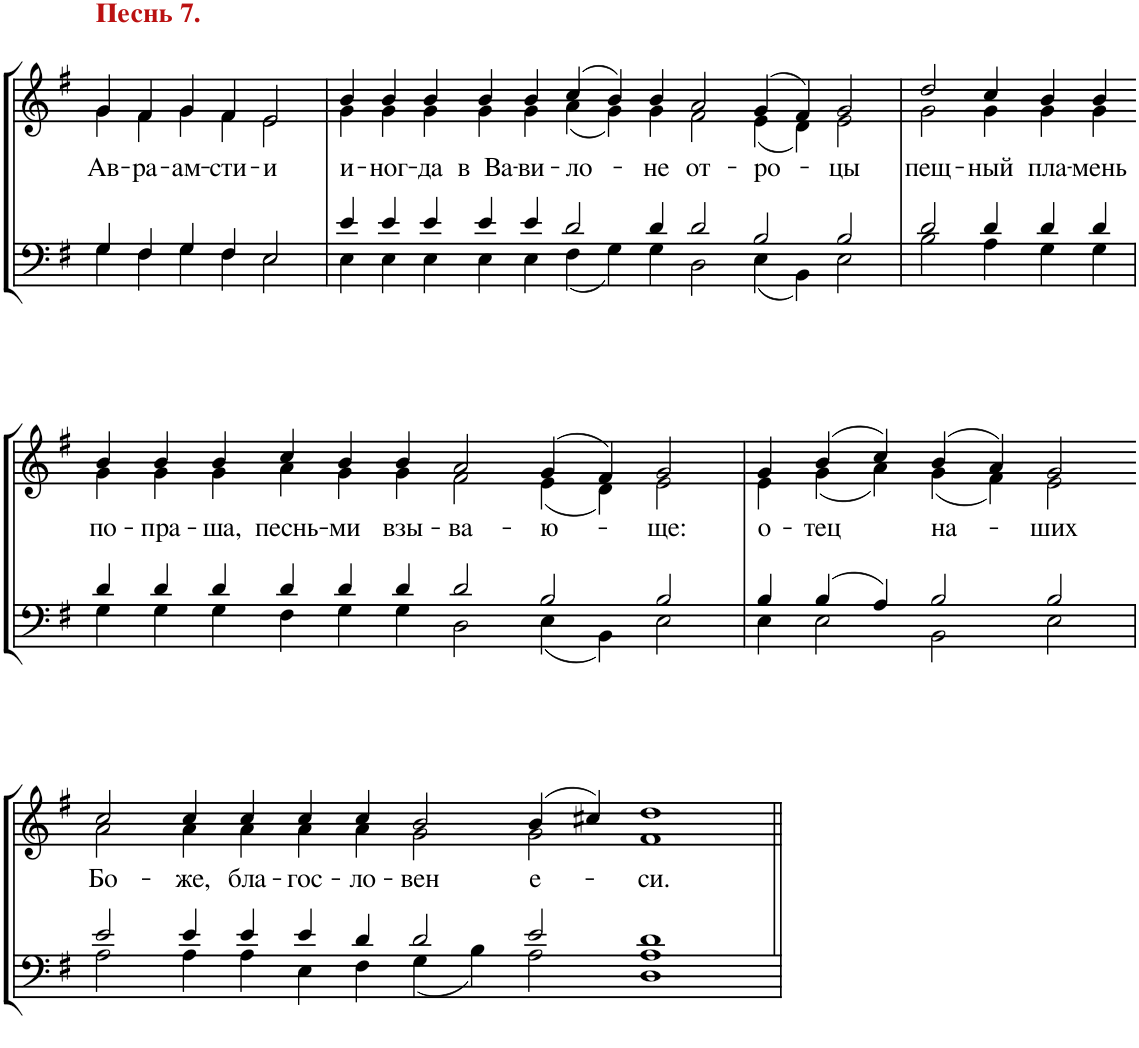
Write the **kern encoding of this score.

**kern	**kern	**text
*part1	*part1	*part1
*staff2	*staff1	*staff1
*I"Piano	*	*
*I'Pno.	*	*
!!LO:PB:g=z
*clefF4	*clefG2	*
*k[f#]	*k[f#]	*
*M63/4	*M63/4	*
=26	=26	=26
*^	*^	*
!	!	!LO:TX:a:B:color=#BB1111:t=Песнь 7.	!	!
!	!	!	!	!LO:LY:b
4G/	4G\	4g/	4g\	Ав-
!	!	!	!	!LO:LY:b
4F#/	4F#\	4f#/	4f#\	-ра-
!	!	!	!	!LO:LY:b
4G/	4G\	4g/	4g\	-ам-
!	!	!	!	!LO:LY:b
4F#/	4F#\	4f#/	4f#\	-сти-
!	!	!	!	!LO:LY:b
2E/	2E\	2e/	2e\	-и
=27	=27	=27	=27	=27
!	!	!	!	!LO:LY:b
4e/	4E\	4b/	4g\	и-
!	!	!	!	!LO:LY:b
4e/	4E\	4b/	4g\	-ног-
!	!	!	!	!LO:LY:b
4e/	4E\	4b/	4g\	-да
!	!	!	!	!LO:LY:b
4e/	4E\	4b/	4g\	в Ва-
!	!	!	!	!LO:LY:b
4e/	4E\	4b/	4g\	-ви-
!	!	!	!	!LO:LY:b
2d/	4F#\	(4cc/	(4a\	-ло-
.	4G\	4b/)	4g\)	.
!	!	!	!	!LO:LY:b
4d/	4G\	4b/	4g\	-не
!	!	!	!	!LO:LY:b
2d/	2D\	2a/	2f#\	от-
!	!	!	!	!LO:LY:b
2B/	4E\	(4g/	(4e\	-ро-
.	4BB\	4f#/)	4d\)	.
!	!	!	!	!LO:LY:b
2B/	2E\	2g/	2e\	-цы
=28	=28	=28	=28	=28
!	!	!	!	!LO:LY:b
2d/	2B\	2dd/	2g\	пещ-
!	!	!	!	!LO:LY:b
4d/	4A\	4cc/	4g\	-ный
!	!	!	!	!LO:LY:b
4d/	4G\	4b/	4g\	пла-
!	!	!	!	!LO:LY:b
4d/	4G\	4b/	4g\	-мень
!!LO:LB:g=z	!!
=29-	=29-	=29-	=29-	=29-
!	!	!	!	!LO:LY:b
4d/	4G\	4b/	4g\	по-
!	!	!	!	!LO:LY:b
4d/	4G\	4b/	4g\	-пра-
!	!	!	!	!LO:LY:b
4d/	4G\	4b/	4g\	-ша,
!	!	!	!	!LO:LY:b
4d/	4F#\	4cc/	4a\	песнь-
!	!	!	!	!LO:LY:b
4d/	4G\	4b/	4g\	-ми
!	!	!	!	!LO:LY:b
4d/	4G\	4b/	4g\	взы-
!	!	!	!	!LO:LY:b
2d/	2D\	2a/	2f#\	-ва-
!	!	!	!	!LO:LY:b
2B/	4E\	(4g/	(4e\	-ю-
.	4BB\	4f#/)	4d\)	.
!	!	!	!	!LO:LY:b
2B/	2E\	2g/	2e\	-ще:
=30	=30	=30	=30	=30
!	!	!	!	!LO:LY:b
4B/	4E\	4g/	4e\	о-
!	!	!	!	!LO:LY:b
4B/	2E\	(4b/	(4g\	-тец
4A/	.	4cc/)	4a\)	.
!	!	!	!	!LO:LY:b
2B/	2BB\	(4b/	(4g\	на-
.	.	4a/)	4f#\)	.
!	!	!	!	!LO:LY:b
2B/	2E\	2g/	2e\	-ших
!!LO:LB:g=z	!!
=31-	=31-	=31-	=31-	=31-
!	!	!	!	!LO:LY:b
2e/	2A\	2cc/	2a\	Бо-
!	!	!	!	!LO:LY:b
4e/	4A\	4cc/	4a\	-же,
!	!	!	!	!LO:LY:b
4e/	4A\	4cc/	4a\	бла-
!	!	!	!	!LO:LY:b
4e/	4E\	4cc/	4a\	-гос-
!	!	!	!	!LO:LY:b
4d/	4F#\	4cc/	4a\	-ло-
!	!	!	!	!LO:LY:b
2d/	4G\	2b/	2g\	-вен
.	4B\	.	.	.
!	!	!	!	!LO:LY:b
2e/	2A\	(4b/	2g\	е-
.	.	4cc#X/)	.	.
!	!	!	!	!LO:LY:b
1d	1D 1A	1dd	1f#	-си.
*v	*v	*	*	*
*	*v	*v	*
=||	=||	=||
*-	*-	*-
